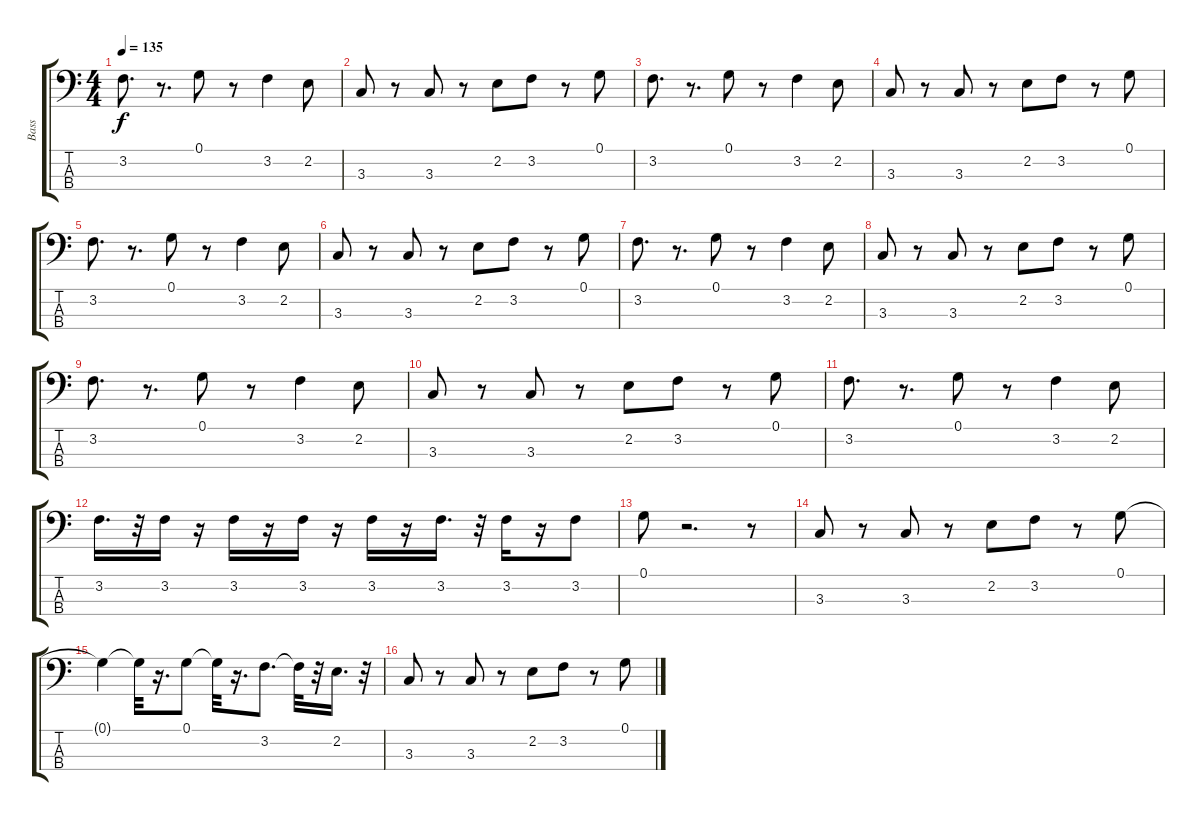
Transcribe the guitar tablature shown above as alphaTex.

\track ("Bass" "Bass") {instrument electricbassfinger}
\staff {score tabs}
\tuning (G2 D2 A1 E1) {hide}
\ts (4 4)
\tempo 135
\clef f4
\ks c
3.2.8{d dy f} r.8{d} 0.1.8 r.8 3.2.4 2.2.8 |
3.3.8 r.8 3.3.8 r.8 2.2.8 3.2.8 r.8 0.1.8 |
3.2.8{d} r.8{d} 0.1.8 r.8 3.2.4 2.2.8 |
3.3.8 r.8 3.3.8 r.8 2.2.8 3.2.8 r.8 0.1.8 |
3.2.8{d} r.8{d} 0.1.8 r.8 3.2.4 2.2.8 |
3.3.8 r.8 3.3.8 r.8 2.2.8 3.2.8 r.8 0.1.8 |
3.2.8{d} r.8{d} 0.1.8 r.8 3.2.4 2.2.8 |
3.3.8 r.8 3.3.8 r.8 2.2.8 3.2.8 r.8 0.1.8 |
3.2.8{d} r.8{d} 0.1.8 r.8 3.2.4 2.2.8 |
3.3.8 r.8 3.3.8 r.8 2.2.8 3.2.8 r.8 0.1.8 |
3.2.8{d} r.8{d} 0.1.8 r.8 3.2.4 2.2.8 |
3.2.16{d} r.32 3.2.16 r.16 3.2.16 r.16 3.2.16 r.16 3.2.16 r.16 3.2.16{d} r.32 3.2.16 r.16 3.2.8 |
0.1.8 r.2{d} r.8 |
3.3.8 r.8 3.3.8 r.8 2.2.8 3.2.8 r.8 0.1.8 |
0.1{t}.4 0.1{t}.32 r.16{d} 0.1.8 0.1{t}.32 r.16{d} 3.2.8{d} 3.2{t}.32 r.32 2.2.16{d} r.32 |
3.3.8 r.8 3.3.8 r.8 2.2.8 3.2.8 r.8 0.1.8
